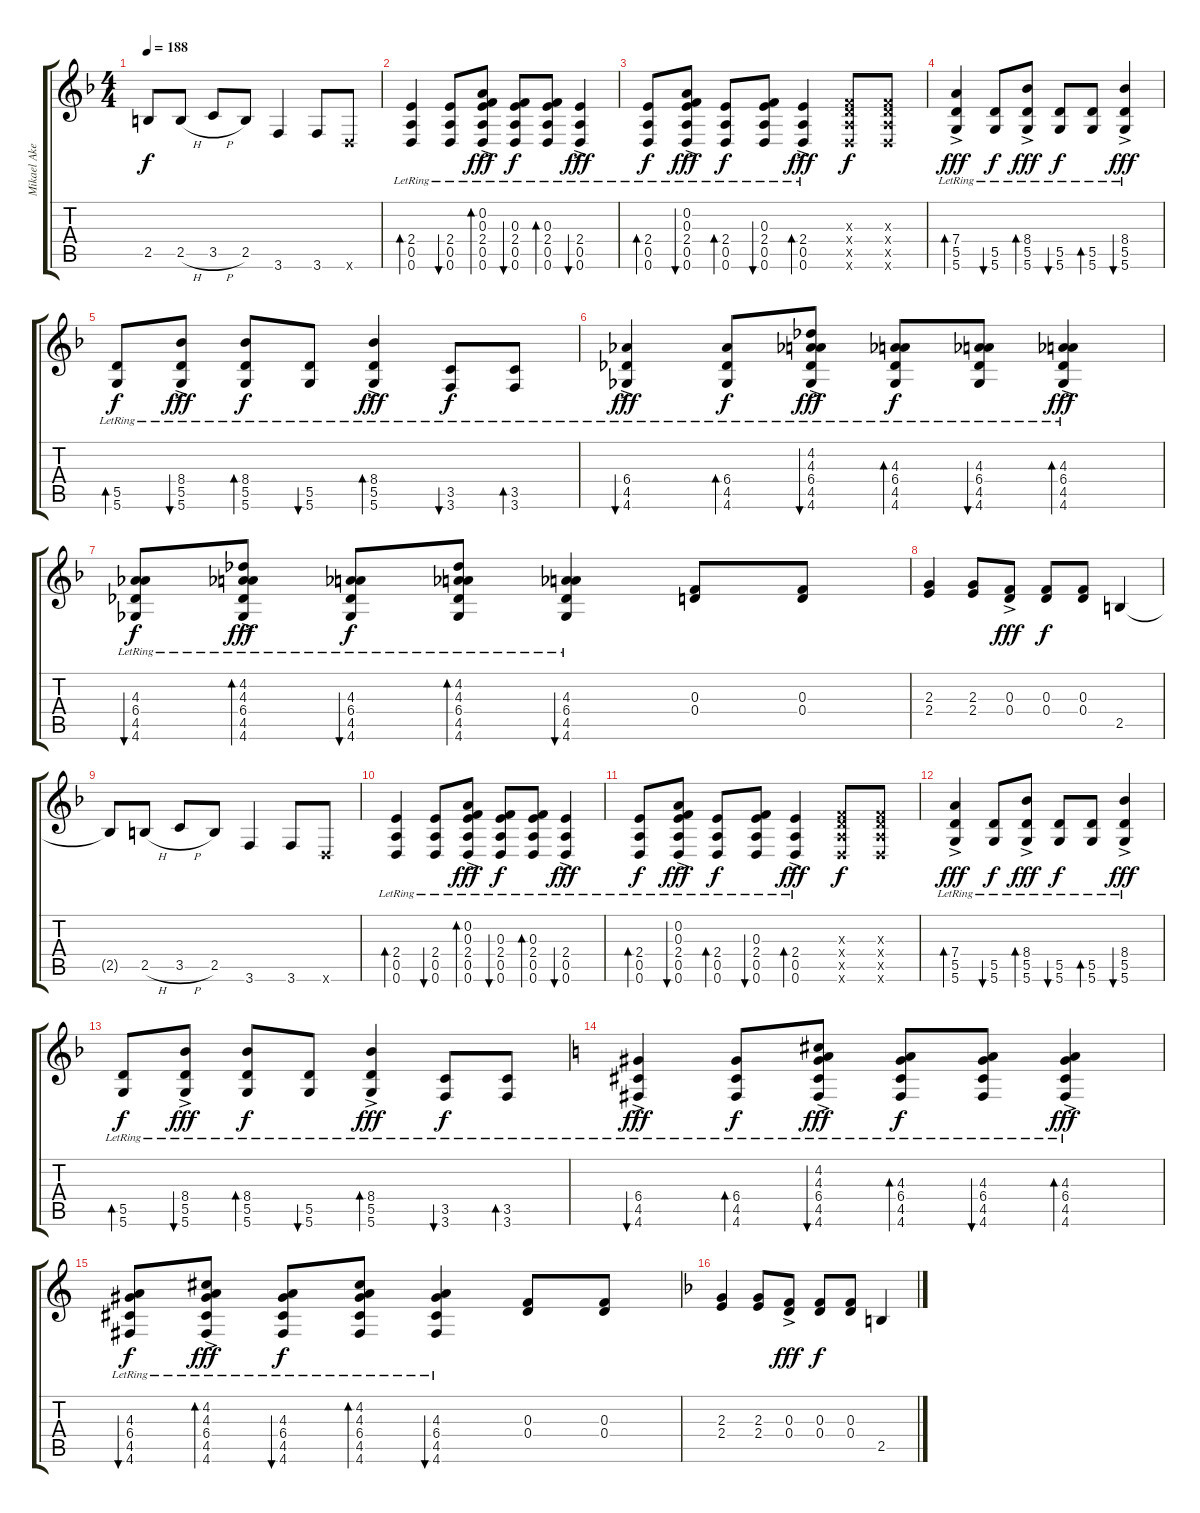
\track ("Mikael Akerfeldt" "Mikael Ake") {mute instrument distortionguitar}
\staff {score tabs}
\tuning (D4 A3 F3 D3 A2 D2) {hide}
\ts (4 4)
\tempo 188
\clef g2
\ks f
2.5{t}.8{dy f} 2.5{h}.8 3.5{h}.8 2.5.8 3.6.4 3.6.8 0.6{x}.8 |
(2.4{lr} 0.5{lr} 0.6{lr}).4{bd 120} (2.4{lr} 0.5{lr} 0.6{lr}).8{bu 120} (0.2{ac lr} 0.3{ac lr} 2.4{ac lr} 0.5{ac lr} 0.6{ac lr}).8{bd 120 dy fff} (0.3{lr} 2.4{lr} 0.5{lr} 0.6{lr}).8{bu 120 dy f} (0.3{lr} 2.4{lr} 0.5{lr} 0.6{lr}).8{bd 120} (2.4{ac lr} 0.5{ac lr} 0.6{ac lr}).4{bu 120 dy fff} |
(2.4{lr} 0.5{lr} 0.6{lr}).8{bd 120 dy f} (0.2{ac lr} 0.3{ac lr} 2.4{ac lr} 0.5{ac lr} 0.6{ac lr}).8{bu 120 dy fff} (2.4{lr} 0.5{lr} 0.6{lr}).8{bd 120 dy f} (0.3{lr} 2.4{lr} 0.5{lr} 0.6{lr}).8{bu 120} (2.4{ac lr} 0.5{ac lr} 0.6{ac lr}).4{bd 120 dy fff} (0.3{x} 0.4{x} 0.5{x} 0.6{x}).8{dy f} (0.3{x} 0.4{x} 0.5{x} 0.6{x}).8 |
(7.4{ac lr} 5.5{ac lr} 5.6{ac lr}).4{bd 120 dy fff} (5.5{lr} 5.6{lr}).8{bu 120 dy f} (8.4{ac lr} 5.5{ac lr} 5.6{ac lr}).8{bd 120 dy fff} (5.5{lr} 5.6{lr}).8{bu 120 dy f} (5.5{lr} 5.6{lr}).8{bd 120} (8.4{ac lr} 5.5{ac lr} 5.6{ac lr}).4{bu 120 dy fff} |
(5.5{lr} 5.6{lr}).8{bd 120 dy f} (8.4{ac lr} 5.5{ac lr} 5.6{ac lr}).8{bu 120 dy fff} (8.4{lr} 5.5{lr} 5.6{lr}).8{bd 120 dy f} (5.5{lr} 5.6{lr}).8{bu 120} (8.4{ac lr} 5.5{ac lr} 5.6{ac lr}).4{bd 120 dy fff} (3.5{lr} 3.6{lr}).8{bu 120 dy f} (3.5{lr} 3.6{lr}).8{bd 120} |
(6.4{ac lr} 4.5{ac lr} 4.6{ac lr}).4{bu 120 dy fff} (6.4{lr} 4.5{lr} 4.6{lr}).8{bd 120 dy f} (4.2{ac lr} 4.3{ac lr} 6.4{ac lr} 4.5{ac lr} 4.6{ac lr}).8{bu 120 dy fff} (4.3{lr} 6.4{lr} 4.5{lr} 4.6{lr}).8{bd 120 dy f} (4.3{lr} 6.4{lr} 4.5{lr} 4.6{lr}).8{bu 120} (4.3{ac lr} 6.4{ac lr} 4.5{ac lr} 4.6{ac lr}).4{bd 120 dy fff} |
(4.3{lr} 6.4{lr} 4.5{lr} 4.6{lr}).8{bu 120 dy f} (4.2{ac lr} 4.3{ac lr} 6.4{ac lr} 4.5{ac lr} 4.6{ac lr}).8{bd 120 dy fff} (4.3{lr} 6.4{lr} 4.5{lr} 4.6{lr}).8{bu 120 dy f} (4.2{lr} 4.3{lr} 6.4{lr} 4.5{lr} 4.6{lr}).8{bd 120} (4.3{lr} 6.4{lr} 4.5{lr} 4.6{lr}).4{bu 120} (0.3 0.4).8 (0.3 0.4).8 |
(2.3 2.4).4 (2.3 2.4).8 (0.3{ac} 0.4{ac}).8{dy fff} (0.3 0.4).8{dy f} (0.3 0.4).8 2.5.4 |
2.5{t}.8 2.5{h}.8 3.5{h}.8 2.5.8 3.6.4 3.6.8 0.6{x}.8 |
(2.4{lr} 0.5{lr} 0.6{lr}).4{bd 120} (2.4{lr} 0.5{lr} 0.6{lr}).8{bu 120} (0.2{ac lr} 0.3{ac lr} 2.4{ac lr} 0.5{ac lr} 0.6{ac lr}).8{bd 120 dy fff} (0.3{lr} 2.4{lr} 0.5{lr} 0.6{lr}).8{bu 120 dy f} (0.3{lr} 2.4{lr} 0.5{lr} 0.6{lr}).8{bd 120} (2.4{ac lr} 0.5{ac lr} 0.6{ac lr}).4{bu 120 dy fff} |
(2.4{lr} 0.5{lr} 0.6{lr}).8{bd 120 dy f} (0.2{ac lr} 0.3{ac lr} 2.4{ac lr} 0.5{ac lr} 0.6{ac lr}).8{bu 120 dy fff} (2.4{lr} 0.5{lr} 0.6{lr}).8{bd 120 dy f} (0.3{lr} 2.4{lr} 0.5{lr} 0.6{lr}).8{bu 120} (2.4{ac lr} 0.5{ac lr} 0.6{ac lr}).4{bd 120 dy fff} (0.3{x} 0.4{x} 0.5{x} 0.6{x}).8{dy f} (0.3{x} 0.4{x} 0.5{x} 0.6{x}).8 |
(7.4{ac lr} 5.5{ac lr} 5.6{ac lr}).4{bd 120 dy fff} (5.5{lr} 5.6{lr}).8{bu 120 dy f} (8.4{ac lr} 5.5{ac lr} 5.6{ac lr}).8{bd 120 dy fff} (5.5{lr} 5.6{lr}).8{bu 120 dy f} (5.5{lr} 5.6{lr}).8{bd 120} (8.4{ac lr} 5.5{ac lr} 5.6{ac lr}).4{bu 120 dy fff} |
(5.5{lr} 5.6{lr}).8{bd 120 dy f} (8.4{ac lr} 5.5{ac lr} 5.6{ac lr}).8{bu 120 dy fff} (8.4{lr} 5.5{lr} 5.6{lr}).8{bd 120 dy f} (5.5{lr} 5.6{lr}).8{bu 120} (8.4{ac lr} 5.5{ac lr} 5.6{ac lr}).4{bd 120 dy fff} (3.5{lr} 3.6{lr}).8{bu 120 dy f} (3.5{lr} 3.6{lr}).8{bd 120} |
\ks c
(6.4{ac lr} 4.5{ac lr} 4.6{ac lr}).4{bu 120 dy fff} (6.4{lr} 4.5{lr} 4.6{lr}).8{bd 120 dy f} (4.2{ac lr} 4.3{ac lr} 6.4{ac lr} 4.5{ac lr} 4.6{ac lr}).8{bu 120 dy fff} (4.3{lr} 6.4{lr} 4.5{lr} 4.6{lr}).8{bd 120 dy f} (4.3{lr} 6.4{lr} 4.5{lr} 4.6{lr}).8{bu 120} (4.3{ac lr} 6.4{ac lr} 4.5{ac lr} 4.6{ac lr}).4{bd 120 dy fff} |
(4.3{lr} 6.4{lr} 4.5{lr} 4.6{lr}).8{bu 120 dy f} (4.2{ac lr} 4.3{ac lr} 6.4{ac lr} 4.5{ac lr} 4.6{ac lr}).8{bd 120 dy fff} (4.3{lr} 6.4{lr} 4.5{lr} 4.6{lr}).8{bu 120 dy f} (4.2{lr} 4.3{lr} 6.4{lr} 4.5{lr} 4.6{lr}).8{bd 120} (4.3{lr} 6.4{lr} 4.5{lr} 4.6{lr}).4{bu 120} (0.3 0.4).8 (0.3 0.4).8 |
\ks f
(2.3 2.4).4 (2.3 2.4).8 (0.3{ac} 0.4{ac}).8{dy fff} (0.3 0.4).8{dy f} (0.3 0.4).8 2.5.4
